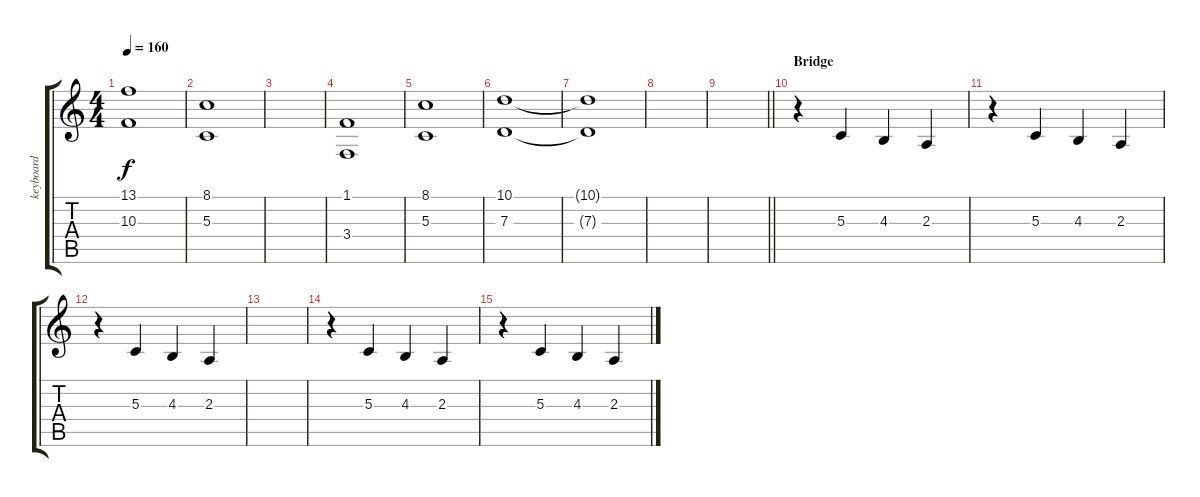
\track ("keyboard" "keyboard") {instrument stringensemble1}
\staff {score tabs}
\tuning (E4 B3 G3 D3 A2 E2) {hide}
\ts (4 4)
\tempo 160
\clef g2
\ks c
(13.1 10.3).1{dy f} |
(8.1 5.3).1 |
|
(1.1 3.4).1 |
(8.1 5.3).1 |
(10.1 7.3).1 |
(10.1{t} 7.3{t}).1 |
|
\barLineRight lightlight
|
\section ("" "Bridge")
r.4{volume 14 instrument voiceoohs} 5.3.4 4.3.4 2.3.4 |
r.4 5.3.4 4.3.4 2.3.4 |
r.4 5.3.4 4.3.4 2.3.4 |
|
r.4 5.3.4 4.3.4 2.3.4 |
r.4 5.3.4 4.3.4 2.3.4
